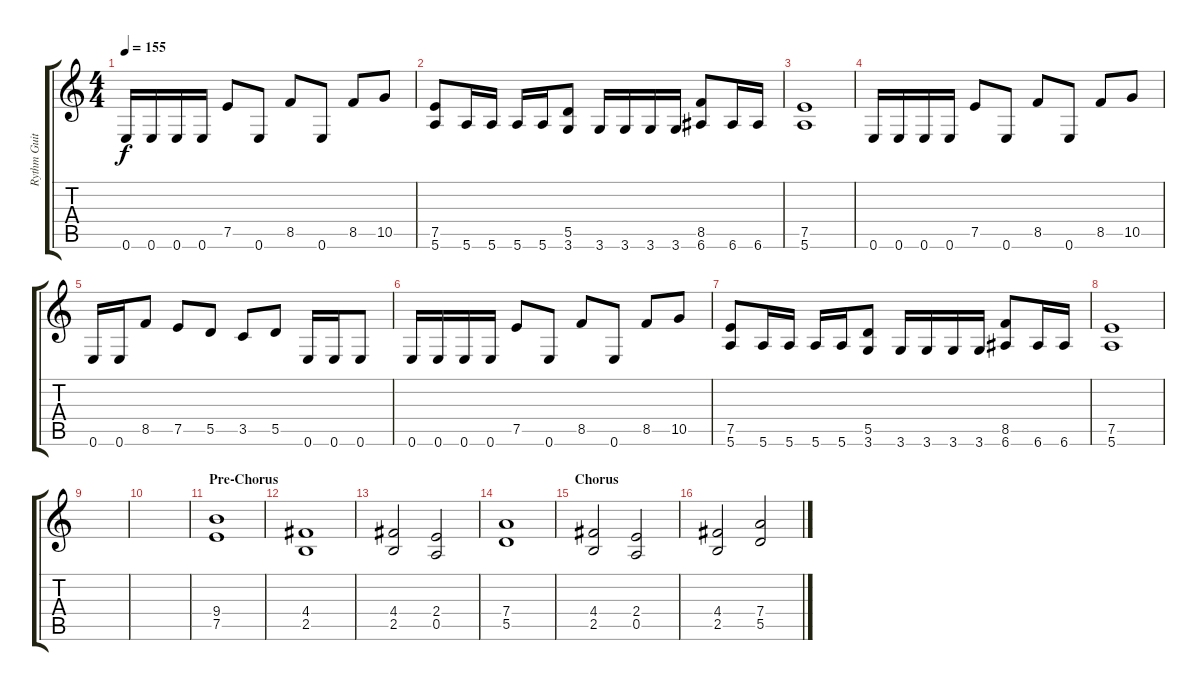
\track ("Rythm Guitar" "Rythm Guit") {instrument distortionguitar}
\staff {score tabs}
\tuning (E4 B3 G3 D3 A2 E2) {hide}
\ts (4 4)
\tempo 155
\clef g2
\ks c
0.6.16{dy f} 0.6.16 0.6.16 0.6.16 7.5.8 0.6.8 8.5.8 0.6.8 8.5.8 10.5.8 |
(7.5 5.6).8 5.6.16 5.6.16 5.6.16 5.6.16 (5.5 3.6).8 3.6.16 3.6.16 3.6.16 3.6.16 (8.5 6.6).8 6.6.16 6.6.16 |
(7.5 5.6).1 |
0.6.16 0.6.16 0.6.16 0.6.16 7.5.8 0.6.8 8.5.8 0.6.8 8.5.8 10.5.8 |
0.6.16 0.6.16 8.5.8 7.5.8 5.5.8 3.5.8 5.5.8 0.6.16 0.6.16 0.6.8 |
0.6.16 0.6.16 0.6.16 0.6.16 7.5.8 0.6.8 8.5.8 0.6.8 8.5.8 10.5.8 |
(7.5 5.6).8 5.6.16 5.6.16 5.6.16 5.6.16 (5.5 3.6).8 3.6.16 3.6.16 3.6.16 3.6.16 (8.5 6.6).8 6.6.16 6.6.16 |
(7.5 5.6).1 |
|
|
\section ("" "Pre-Chorus")
(9.4 7.5).1 |
(4.4 2.5).1 |
(4.4 2.5).2 (2.4 0.5).2 |
(7.4 5.5).1 |
\section ("" "Chorus")
(4.4 2.5).2 (2.4 0.5).2 |
(4.4 2.5).2 (7.4 5.5).2
